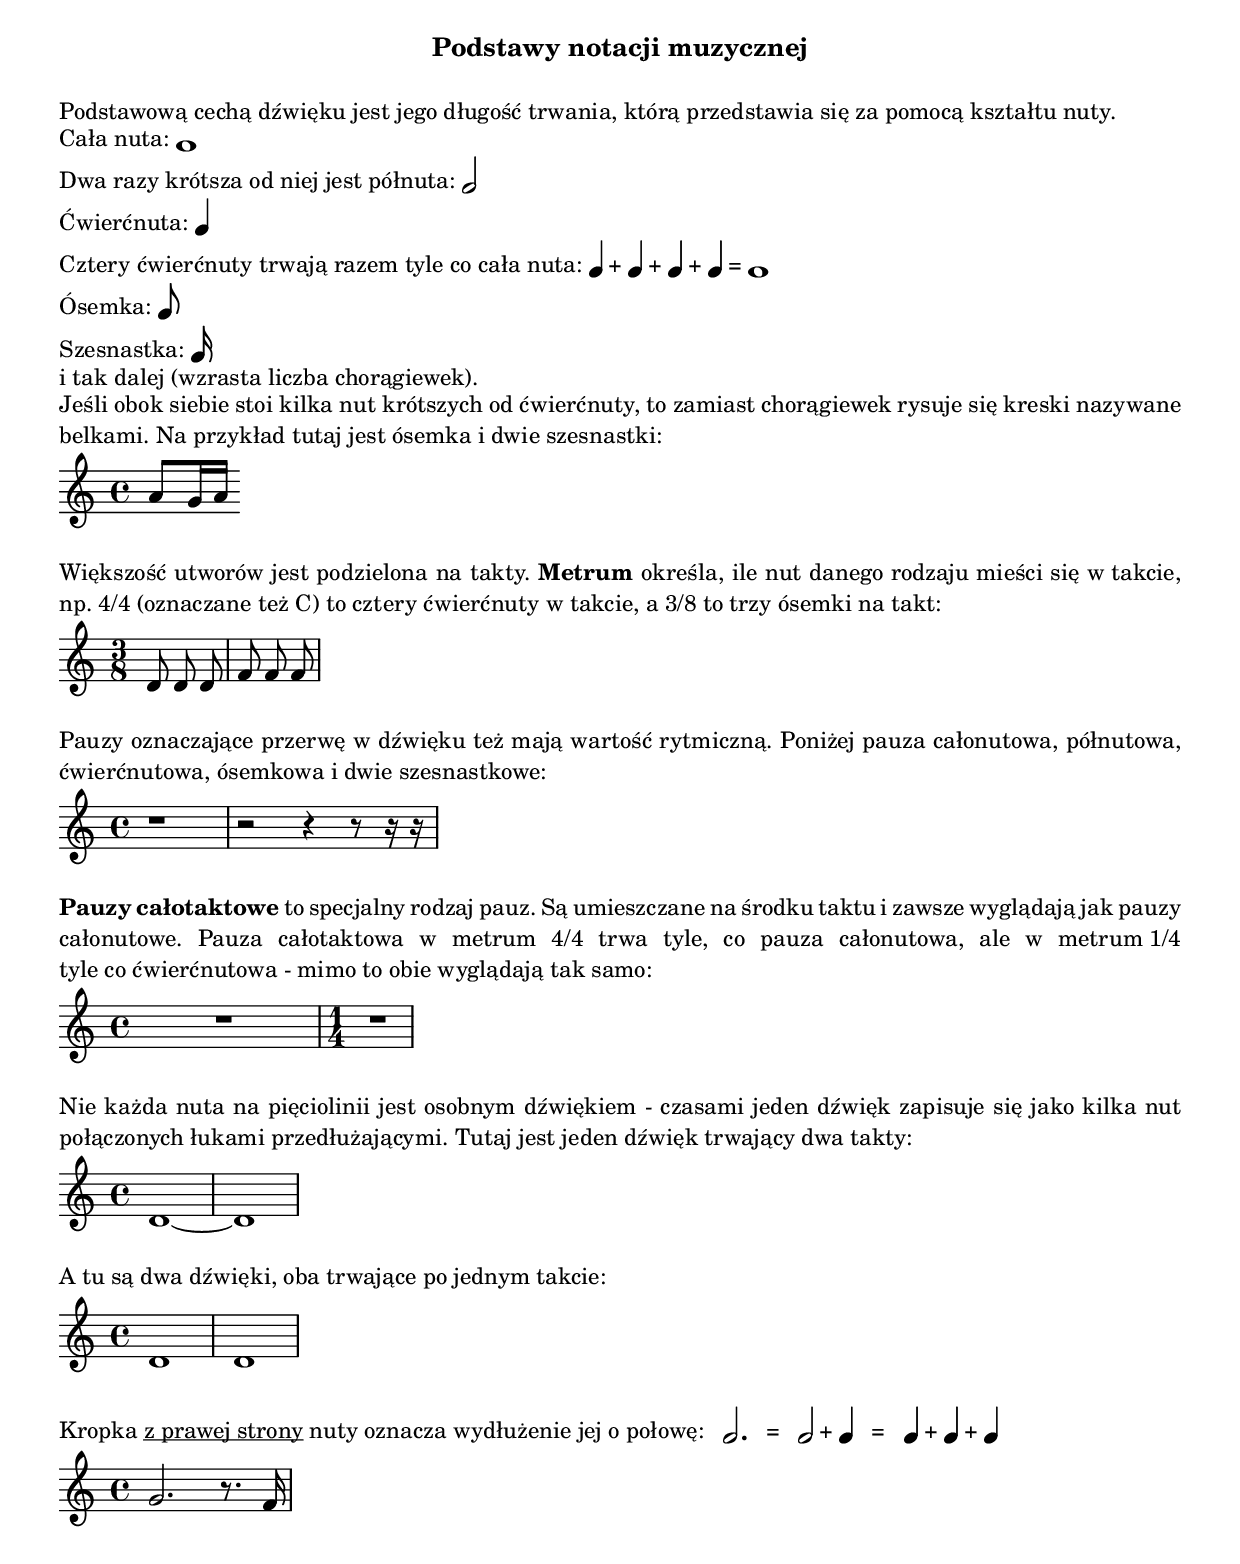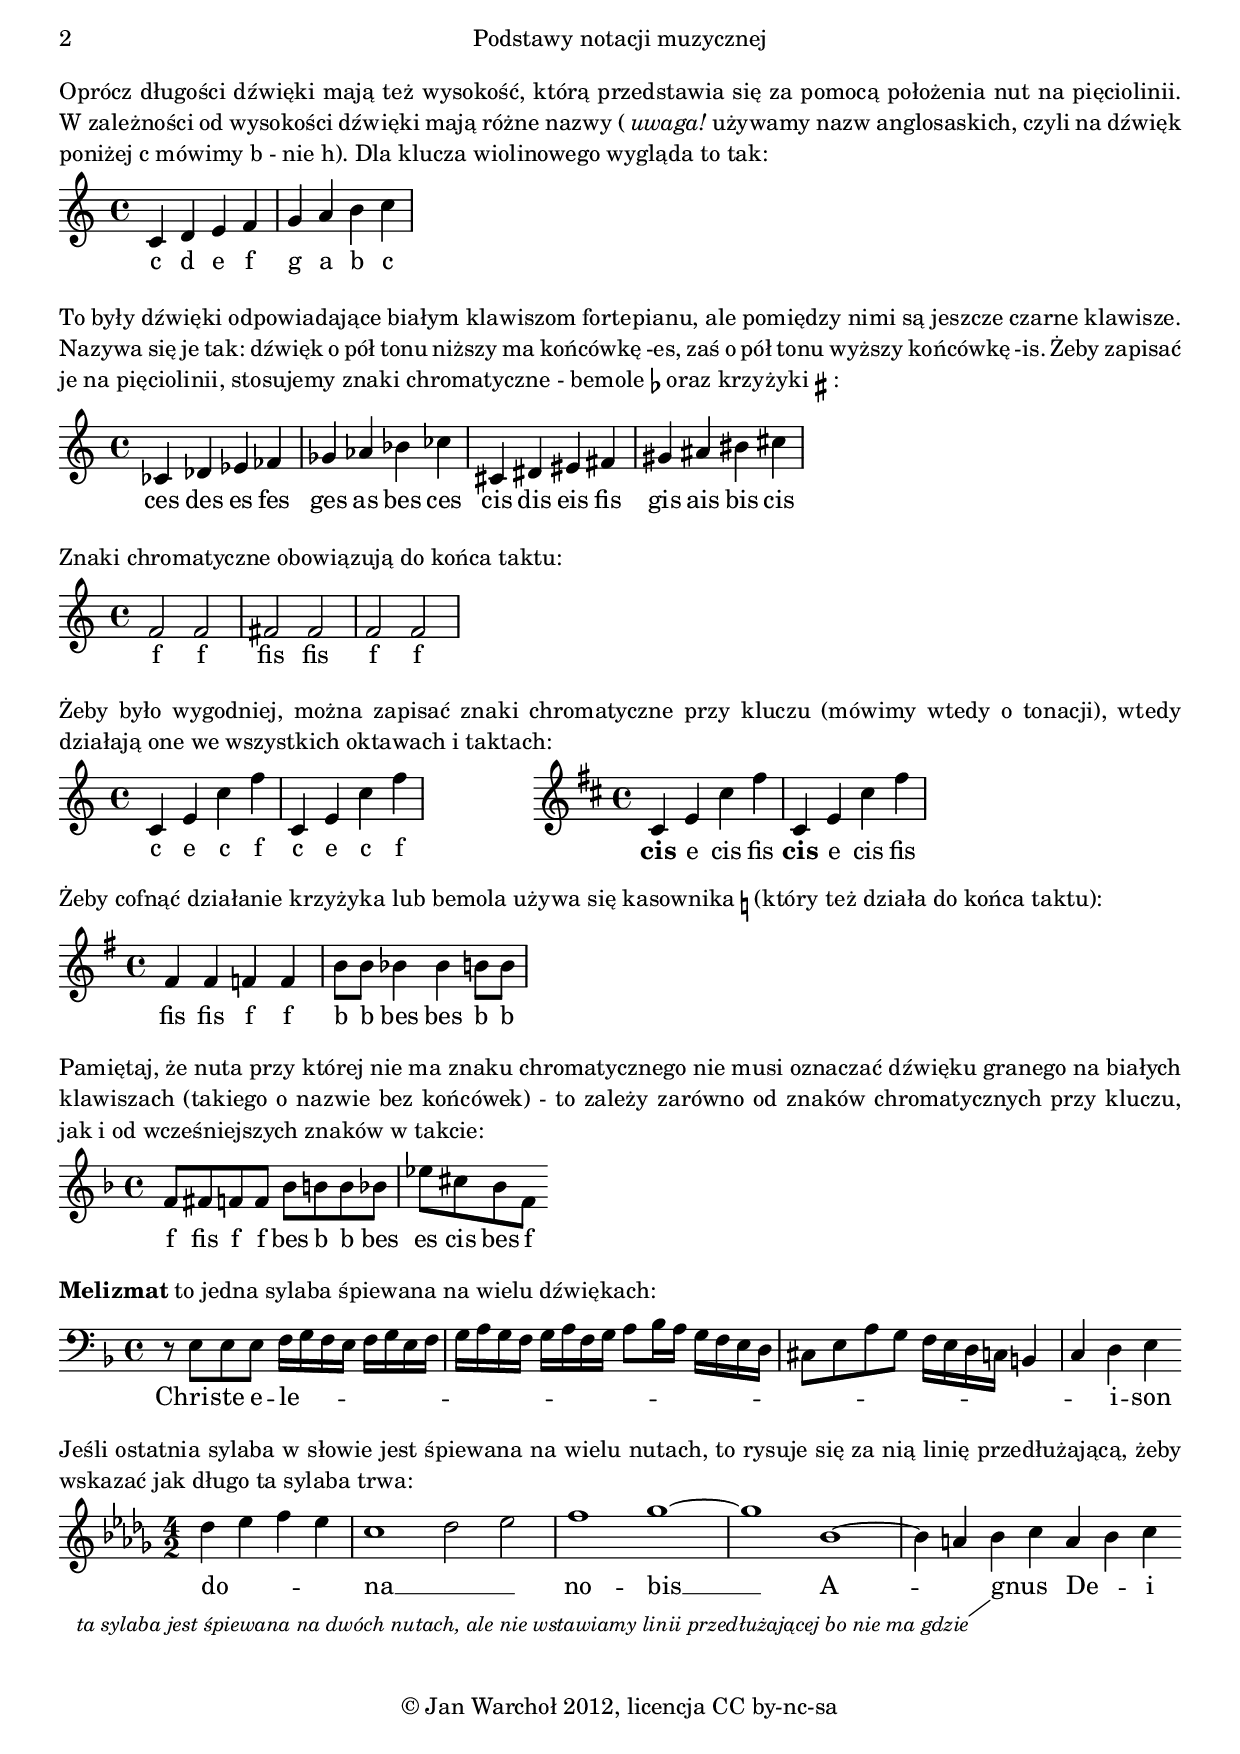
\version "2.15.36"

% #(set-global-staff-size 17)

\paper {
  indent = 0
  markup-system-spacing #'padding = #0.5
  score-markup-spacing #'padding = #3.3
  score-markup-spacing #'basic-distance = #0
  top-markup-spacing #'padding = #3
  ragged-bottom = ##t
}

\header {
  instrument = "Podstawy notacji muzycznej"
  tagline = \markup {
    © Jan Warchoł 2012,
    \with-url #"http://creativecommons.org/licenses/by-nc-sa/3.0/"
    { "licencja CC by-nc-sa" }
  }
}

\markup \vspace #1

\markup \justify {
  Podstawową cechą dźwięku jest jego długość trwania, którą przedstawia
  się za pomocą kształtu nuty.
}
\markup \justify { Cała nuta: \note #"1" #1 }
\markup \justify { Dwa razy krótsza od niej jest półnuta: \note #"2" #1 }
\markup \justify { Ćwierćnuta: \note #"4" #1 }
\markup \justify {
  Cztery ćwierćnuty trwają razem tyle co cała nuta: \note #"4" #1 + \note
  #"4" #1 + \note #"4" #1 + \note #"4" #1 = \note #"1" #1
}
\markup \justify { Ósemka: \note #"8" #1 }
\markup \justify { Szesnastka: \note #"16" #1 }
\markup \justify { i tak dalej (wzrasta liczba chorągiewek).}

\markup \justify {
  Jeśli obok siebie stoi kilka nut krótszych od ćwierćnuty, to zamiast
  chorągiewek rysuje się kreski nazywane belkami.  Na przykład tutaj jest
  ósemka i dwie szesnastki:
}
{ a'8 g'16 a'16 }

\markup \justify {
  Większość utworów jest podzielona na takty. \bold Metrum określa, ile
  nut danego rodzaju mieści się "w takcie," "np. 4/4" (oznaczane "też C)"
  to cztery ćwierćnuty w takcie, a 3/8 to trzy ósemki na takt:
}
{ \time 3/8 \autoBeamOff d'8 d' d' f' f' f' }

\markup \justify {
  Pauzy oznaczające przerwę w dźwięku też mają wartość rytmiczną.  Poniżej
  pauza całonutowa, półnutowa, ćwierćnutowa, ósemkowa i dwie szesnastkowe:
}
{ r1 r2 r4 r8 r16 r }

\markup \justify {
  \bold { Pauzy całotaktowe } to specjalny rodzaj pauz.  Są umieszczane na
  środku taktu i zawsze wyglądają jak pauzy całonutowe. Pauza całotaktowa
  w metrum 4/4 trwa tyle, co pauza całonutowa, ale w "metrum 1/4" "tyle co ćwierćnutowa"
  - mimo to obie wyglądają tak samo:
}
\score {
  { R1  \time 1/4  R4 }
  \layout { line-width = 6\cm ragged-right = ##f }
}

\markup \justify {
  Nie każda nuta na pięciolinii jest osobnym dźwiękiem - czasami jeden dźwięk zapisuje
  się jako kilka nut połączonych łukami przedłużającymi.
  Tutaj jest jeden dźwięk trwający dwa takty:
}
{ d'1~ d' }
\markup \justify { A tu są dwa dźwięki, oba trwające po jednym takcie:}
{ d'1 d' }

\markup \justify {
  Kropka \underline "z prawej strony" nuty oznacza wydłużenie jej o "połowę:  "
  \note-by-number #1 #1 #1 "  =  "
  \note-by-number #1 #0 #1 + \note-by-number #2 #0 #1 "  =  "
  \note-by-number #2 #0 #1 + \note-by-number #2 #0 #1 + \note-by-number #2 #0 #1
}
{ g'2. r8. f'16 }

\markup \justify {
  Oprócz długości dźwięki mają też wysokość, którą przedstawia się za
  pomocą położenia nut na pięciolinii. "W zależności"
  od wysokości dźwięki mają różne nazwy (\italic uwaga! używamy nazw anglosaskich,
  czyli na dźwięk poniżej c mówimy b - nie h). Dla klucza wiolinowego
  wygląda to tak:
}
\noPageBreak
\relative f' { c4 d e f g a b c }
\addlyrics { c d e f g a b c }

\markup \justify {
  To były dźwięki odpowiadające białym klawiszom fortepianu, ale pomiędzy
  nimi są jeszcze czarne klawisze.  Nazywa się je tak: dźwięk o pół tonu
  niższy ma końcówkę -es, zaś o pół tonu wyższy końcówkę -is. Żeby zapisać
  je na pięciolinii, stosujemy znaki chromatyczne - bemole \flat oraz krzyżyki \sharp :
}

\relative f' {
  ces4 des es fes ges as bes ces cis, dis eis fis gis ais bis cis
}
\addlyrics { ces des es fes ges as bes ces cis dis eis fis gis ais bis cis }

\markup \justify {
  Znaki chromatyczne obowiązują do końca taktu:
}
{ f'2 f' fis' fis' f' f' }
\addlyrics { f f fis fis f f }

\markup \justify {
  Żeby było wygodniej, można zapisać znaki chromatyczne przy kluczu
  (mówimy wtedy o tonacji), wtedy działają one we wszystkich oktawach "i taktach:"
}
\markup {
  \score { { c'4 e' c'' f'' c' e' c'' f'' } \addlyrics { c e c f c e c f } \layout {} }
  \hspace #10
  \score {
    { \key d \major cis' e' cis'' fis'' cis' e' cis'' fis'' }
    \addlyrics { \markup { \bold cis } e cis fis \markup { \bold cis } e cis  fis } \layout {}
  }
}

\markup \vspace #0.5

\markup \justify {
  Żeby cofnąć działanie krzyżyka lub bemola używa się kasownika \natural (który też działa do końca taktu):
}

{ \key g \major fis' fis' f' f' b'8 b' bes'4 bes' b'8 b' }
\addlyrics { fis fis f f b b bes bes b b }

\markup \justify {
  Pamiętaj, że nuta przy której nie ma znaku chromatycznego nie musi
  oznaczać dźwięku granego na białych klawiszach (takiego o nazwie
  bez końcówek) - to zależy zarówno od znaków chromatycznych przy kluczu,
  "jak i od wcześniejszych" znaków w takcie:
}

\relative f' { \key f \major f fis f f bes b b bes es cis bes f }
\addlyrics { f fis f f bes b b bes es cis bes f }


\markup \justify {
  \bold Melizmat to jedna sylaba śpiewana na wielu dźwiękach:
}
\score {
  \relative f {
    \clef F
    \key d \minor
    r8 e e e f16 \melisma g f e f g e f
    g a g f g a f g a8 bes16 a g f e d
    cis8 e a g f16 e d c b4
    c4 \melismaEnd d e
  }
  \addlyrics {
    \once \override LyricText #'self-alignment-X = #0.7
    Chri -- ste e -- le -- i -- son
  }
  \layout {
    system-count = #1
  }
}

\markup \justify {
  Jeśli ostatnia sylaba w słowie jest śpiewana na wielu nutach, to rysuje się za nią
  linię przedłużającą, żeby wskazać jak długo ta sylaba trwa:
}

\score {
  <<
    \new Voice = mix \relative f'' {
      \key bes \minor
      \time 4/2
      \partial 1 des \melisma es f es \melismaEnd
      c1 \melisma des2 es \melismaEnd
      f1 ges~
      ges1 bes,~
      bes4 a bes c a bes c
    }
    \new Lyrics \with { \consists "Balloon_engraver" }
    \lyricsto mix \lyricmode {
      do -- na __ no -- bis __ A -- _
      \override BalloonTextItem #'annotation-balloon = ##f
      \balloonGrobText #'LyricText #'(-2 . -1.5) \markup \smaller \italic "ta sylaba jest śpiewana na dwóch nutach, ale nie wstawiamy linii przedłużającej bo nie ma gdzie"
      gnus _ De -- _ i
    }
  >>
  \layout { ragged-right = ##f }
}